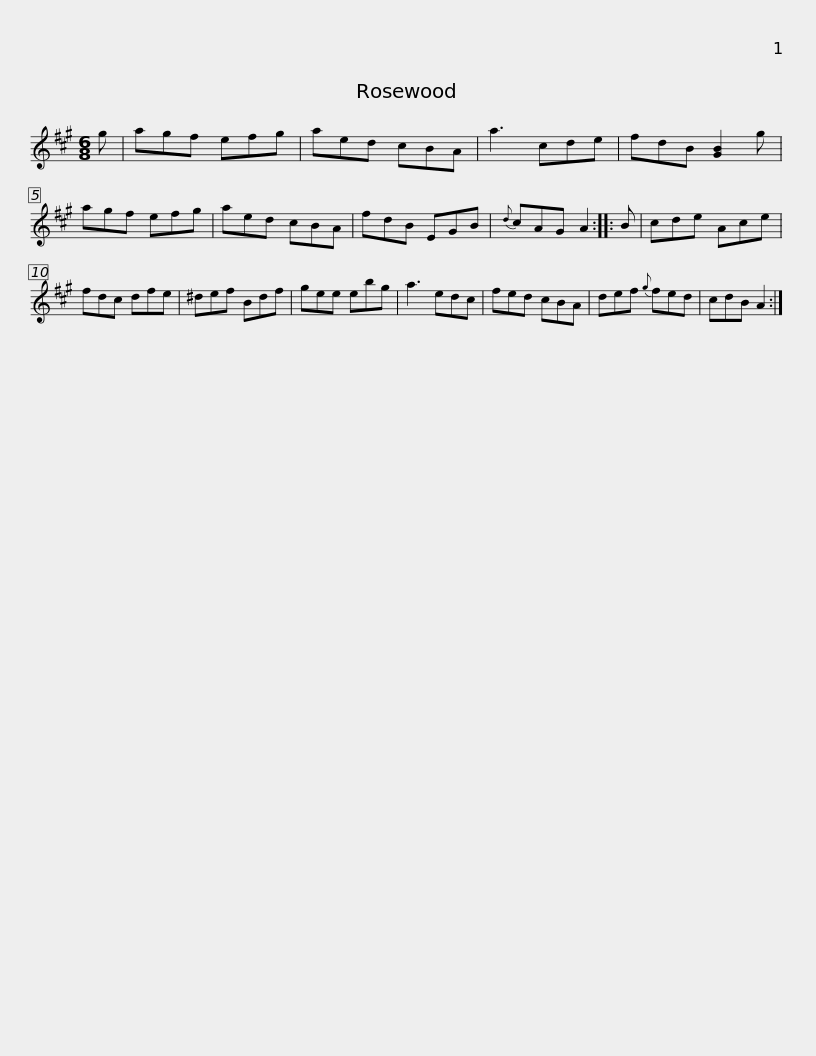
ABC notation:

X:1
L:1/8
M:6/8
I:linebreak $
K:A
V:1 treble
V:1
 g | agf efg | aed cBA | a3 cde | fdB [GB]2 g | %5
 agf efg | aed cBA | fdB EGB |${d} cAG A2 :: B | %10
 cde Ace | fdc dfe | ^def Bdf | gee ebg | a3 edc | %15
 fed cBA |$ def{g} fed | cdB A2 :| %18
